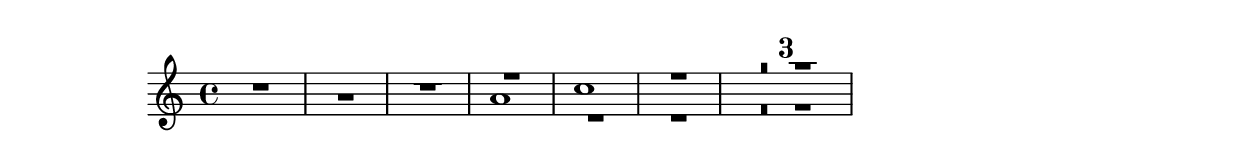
%% Do not edit this file; it is automatically
%% generated from LSR http://lsr.dsi.unimi.it
%% This file is in the public domain.
\version "2.13.10"

\header {
  lsrtags = "rhythms, tweaks-and-overrides"

%% Translation of GIT committish: 5cab62e8738ff02eead438042743116391f306f5
 doctitlees = "Posicionar los silencios multicompás"
 texidoces = "
A diferencia de los silencios normales, no existe una instrucción
predefinida para modificar la posición predeterminada de un
símbolo de silencio multicompás sobre el pentagrama, adjuntándolo
a una nota, independientemente de cuál sea su forma.  Sin embargo,
en la música polifónica los silencios multicompás de las voces de
numeración par e impar están separados verticalmente.  La
colocación de los silencios multicompás se puede controlar como se
ve a continuación:

"
%% Translation of GIT committish: d96023d8792c8af202c7cb8508010c0d3648899d
texidocde = "
Anders als bei normalen Pausen gibt es keinen direkten Befehl, um die
vertikale Position von Ganztaktpausen zu beeinflussen, indem man sie an
eine Tonhöhe anhängt.  In polyphoner Notation wird aber dennoch die
Position der Pausen von geraden und ungeraden Stimmen voneinander
unterschieden.  Die Position von Ganztaktpausen kann wie folgt verändert
werden:
 "
  doctitlede = "Positionierung von Ganztaktpausen"


%% Translation of GIT committish: e71f19ad847d3e94ac89750f34de8b6bb28611df
  texidocfr = "
Si l'on peut positionner verticalement un silence simple en le
rattachant à une note, il n'en va pas de même pour un silence
multi-mesures.  Néanmoins, et uniquement dans le cadre de musique
polyphonique, les silences multi-mesures sont positionnés différemment
selon qu'ils appartiennent à une voix au numéro pair ou impair.  Le
positionnement des silences multi-mesures peut se contrôler ainsi :
"
  doctitlefr = "Positionnement des silences multi-mesures"

  texidoc = "
Unlike ordinary rests, there is no predefined command to change the
staff position of a multi-measure rest symbol of either form by
attaching it to a note.  However, in polyphonic music multi-measure
rests in odd-numbered and even-numbered voices are vertically
separated. The positioning of multi-measure rests can be controlled as
follows:

"
  doctitle = "Positioning multi-measure rests"
} % begin verbatim

\relative c'' {
  % MMR - Multi-Measure Rest
  % MMRs by default are set under the fourth line
  R1
  % They can be moved with an override
  \override MultiMeasureRest #'staff-position = #-2
  R1
  % A value of 0 is the default position;
  % the following trick moves the rest to the center line
  \override MultiMeasureRest #'staff-position = #-0.01
  R1
  % MMRs in odd-numbered voices are under the top line
  << { R1 } \\ { a1 } >>
  % MMRs in even-numbered voices are under the bottom line
  << { c1 } \\ { R1 } >>
  % They remain separated even in empty measures
  << { R1 } \\ { R1 } >>
  % This brings them together even though there are two voices
  \compressFullBarRests
  <<
    \revert MultiMeasureRest #'staff-position
    { R1*3 }
    \\
    \revert MultiMeasureRest #'staff-position
    { R1*3 }
  >>
}
